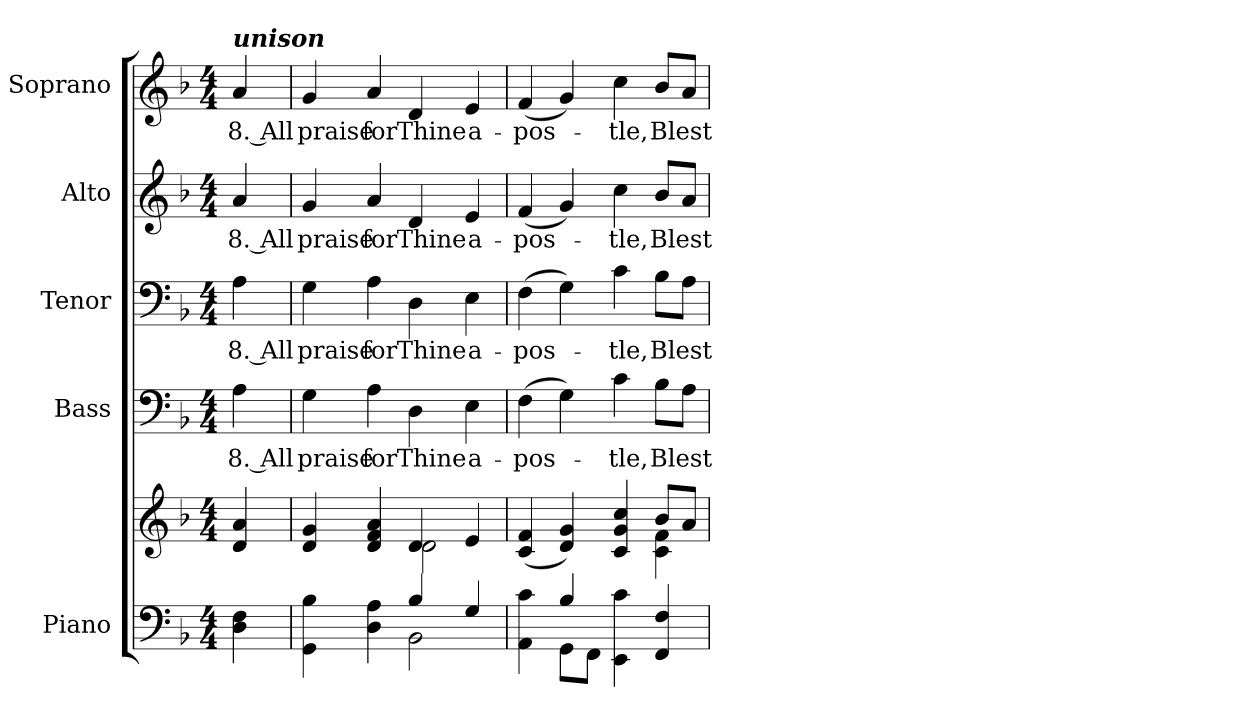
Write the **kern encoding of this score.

**kern	**kern	**kern	**text	**kern	**text	**kern	**text	**kern	**text
*part5	*part5	*part4	*part4	*part3	*part3	*part2	*part2	*part1	*part1
*staff6	*staff5	*staff4	*staff4	*staff3	*staff3	*staff2	*staff2	*staff1	*staff1
*I"Piano	*	*I"Bass	*	*I"Tenor	*	*I"Alto	*	*I"Soprano	*
*I'Pno.	*	*I'B.	*	*I'T.	*	*I'A.	*	*I'S.	*
!!LO:PB:g=z
*clefF4	*clefG2	*clefF4	*	*clefF4	*	*clefG2	*	*clefG2	*
*k[b-]	*k[b-]	*k[b-]	*	*k[b-]	*	*k[b-]	*	*k[b-]	*
*F:	*F:	*F:	*	*F:	*	*F:	*	*F:	*
*M4/4	*M4/4	*M4/4	*	*M4/4	*	*M4/4	*	*M4/4	*
*MM140	*MM140	*MM140	*	*MM140	*	*MM140	*	*MM140	*
=1	=1	=1	=1	=1	=1	=1	=1	=1	=1
!	!	!	!LO:LY:b:color=#000000	!	!	!	!	!	!
!	!	!	!	!	!LO:LY:b:color=#000000	!	!	!	!
!	!	!	!	!	!	!	!LO:LY:b:color=#000000	!	!
!	!	!	!	!	!	!	!	!LO:TX:a:Bi:t=unison	!
!	!	!	!	!	!	!	!	!	!LO:LY:b:color=#000000
4Di\ 4Fi	4di/ 4ai	4Ai\	8. All	4Ai\	8. All	4ai/	8. All	4ai/	8. All
=2	=2	=2	=2	=2	=2	=2	=2	=2	=2
*^	*^	*	*	*	*	*	*	*	*
!	!	!	!	!	!LO:LY:b:color=#000000	!	!	!	!	!	!
!	!	!	!	!	!	!	!LO:LY:b:color=#000000	!	!	!	!
!	!	!	!	!	!	!	!	!	!LO:LY:b:color=#000000	!	!
!	!	!	!	!	!	!	!	!	!	!	!LO:LY:b:color=#000000
4GGi\ 4B-i	2ryy	4di/ 4gi	2ryy	4Gi\	praise	4Gi\	praise	4gi/	praise	4gi/	praise
!	!	!	!	!	!LO:LY:b:color=#000000	!	!	!	!	!	!
!	!	!	!	!	!	!	!LO:LY:b:color=#000000	!	!	!	!
!	!	!	!	!	!	!	!	!	!LO:LY:b:color=#000000	!	!
!	!	!	!	!	!	!	!	!	!	!	!LO:LY:b:color=#000000
4Di\ 4Ai	.	4di/ 4fi 4ai	.	4Ai\	for	4Ai\	for	4ai/	for	4ai/	for
!	!	!	!	!	!LO:LY:b:color=#000000	!	!	!	!	!	!
!	!	!	!	!	!	!	!LO:LY:b:color=#000000	!	!	!	!
!	!	!	!	!	!	!	!	!	!LO:LY:b:color=#000000	!	!
!	!	!	!	!	!	!	!	!	!	!	!LO:LY:b:color=#000000
4B-i/	2BB-i\	4di/	2di\	4Di\	Thine	4Di\	Thine	4di/	Thine	4di/	Thine
!	!	!	!	!	!LO:LY:b:color=#000000	!	!	!	!	!	!
!	!	!	!	!	!	!	!LO:LY:b:color=#000000	!	!	!	!
!	!	!	!	!	!	!	!	!	!LO:LY:b:color=#000000	!	!
!	!	!	!	!	!	!	!	!	!	!	!LO:LY:b:color=#000000
4Gi/	.	4ei/	.	4Ei\	a-	4Ei\	a-	4ei/	a-	4ei/	a-
=3	=3	=3	=3	=3	=3	=3	=3	=3	=3	=3	=3
!	!	!	!	!	!LO:LY:b:color=#000000	!	!	!	!	!	!
!	!	!	!	!	!	!	!LO:LY:b:color=#000000	!	!	!	!
!	!	!	!	!	!	!	!	!	!LO:LY:b:color=#000000	!	!
!	!	!	!	!	!	!	!	!	!	!	!LO:LY:b:color=#000000
4AAi\ 4ci	4ryy	(4ci/ 4fi	2ryy	(4Fi\	-pos-	(4Fi\	-pos-	(4fi/	-pos-	(4fi/	-pos-
4B-i/	8GGi\L	4di/ 4gi)	.	4Gi\)	.	4Gi\)	.	4gi/)	.	4gi/)	.
.	8FFi\J	.	.	.	.	.	.	.	.	.	.
!	!	!	!	!	!LO:LY:b:color=#000000	!	!	!	!	!	!
!	!	!	!	!	!	!	!LO:LY:b:color=#000000	!	!	!	!
!	!	!	!	!	!	!	!	!	!LO:LY:b:color=#000000	!	!
!	!	!	!	!	!	!	!	!	!	!	!LO:LY:b:color=#000000
4EEi\ 4ci	2ryy	4ci/ 4gi 4cci	4ryy	4ci\	-tle,	4ci\	-tle,	4cci\	-tle,	4cci\	-tle,
!	!	!	!	!	!LO:LY:b:color=#000000	!	!	!	!	!	!
!	!	!	!	!	!	!	!LO:LY:b:color=#000000	!	!	!	!
!	!	!	!	!	!	!	!	!	!LO:LY:b:color=#000000	!	!
!	!	!	!	!	!	!	!	!	!	!	!LO:LY:b:color=#000000
4FFi/ 4Fi	.	8b-i/L	4ci\ 4fi	8B-i\L	Blest	8B-i\L	Blest	8b-i/L	Blest	8b-i/L	Blest
.	.	8ai/J	.	8Ai\J	.	8Ai\J	.	8ai/J	.	8ai/J	.
*v	*v	*	*	*	*	*	*	*	*	*	*
*	*v	*v	*	*	*	*	*	*	*	*
=	=	=	=	=	=	=	=	=	=
*-	*-	*-	*-	*-	*-	*-	*-	*-	*-
